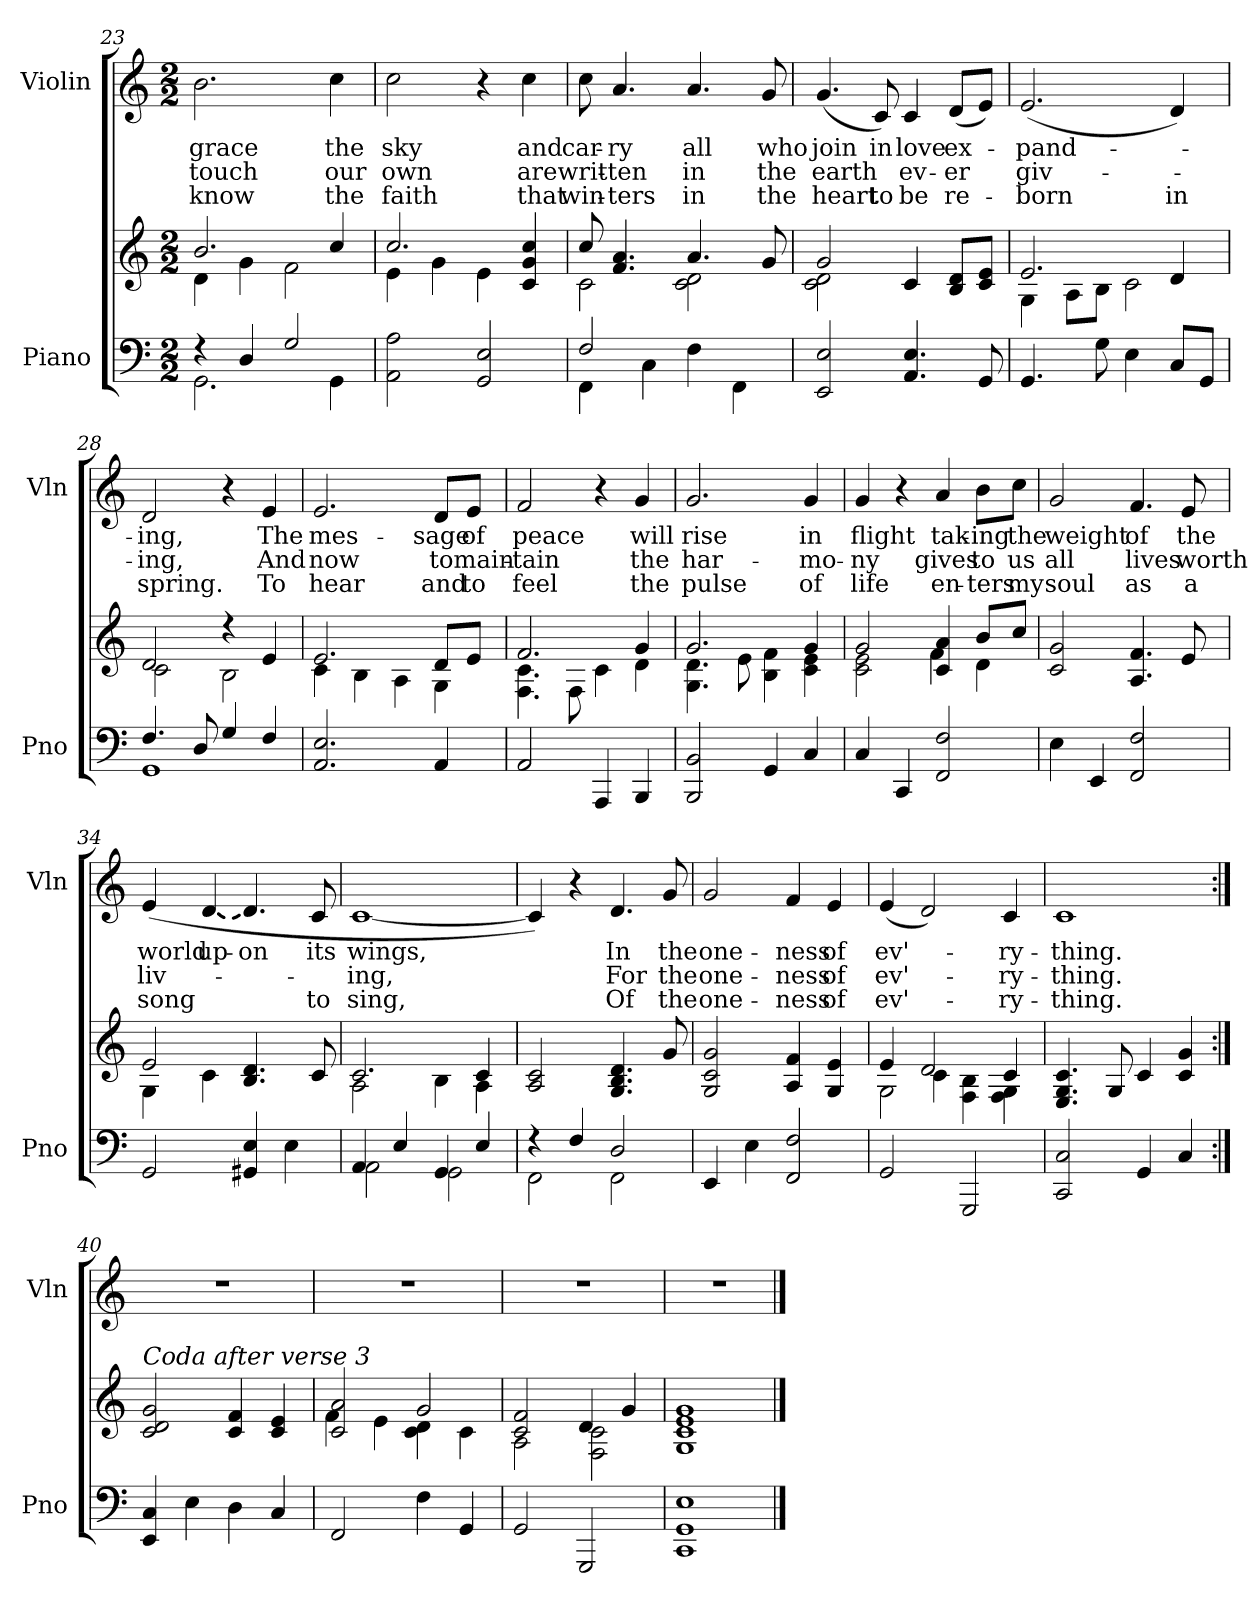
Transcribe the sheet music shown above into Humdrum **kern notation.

**kern	**kern	**kern	**text	**text	**text
*part2	*part2	*part1	*part1	*part1	*part1
*staff3	*staff2	*staff1	*staff1	*staff1	*staff1
*I"Piano	*	*I"Violin	*	*	*
*I'Pno	*	*I'Vln	*	*	*
*clefF4	*clefG2	*clefG2	*	*	*
*k[]	*k[]	*k[]	*	*	*
*M2/2	*M2/2	*M2/2	*	*	*
=23	=23	=23	=23	=23	=23
*^	*^	*	*	*	*
!	!	!	!	!	!LO:LY:b	!LO:LY:b	!LO:LY:b
4r	2.GG\	2.b/	4d\	2.b\	grace	touch	know
4D/	.	.	4g\	.	.	.	.
2G/	.	.	2f\	.	.	.	.
!	!	!	!	!	!LO:LY:b	!LO:LY:b	!LO:LY:b
.	4GG\	4cc/	.	4cc\	the	our	the
=24	=24	=24	=24	=24	=24	=24	=24
!	!	!	!	!	!LO:LY:b	!LO:LY:b	!LO:LY:b
*v	*v	*	*	*	*	*	*
2AA\ 2A\	2.cc/	4e\	2cc\	sky	own	faith
.	.	4g\	.	.	.	.
2GG/ 2E/	.	4e\	4r	.	.	.
!	!	!	!	!LO:LY:b	!LO:LY:b	!LO:LY:b
.	4c/ 4g/ 4cc/	4ryy	4cc\	and	are	that
=25	=25	=25	=25	=25	=25	=25
*^	*	*	*	*	*	*
!	!	!	!	!	!LO:LY:b	!LO:LY:b	!LO:LY:b
4FF\	2F/	8cc/	2c\	8cc\	car-	writ-	win-
!	!	!	!	!	!LO:LY:b	!LO:LY:b	!LO:LY:b
.	.	4.f/ 4.a/	.	4.a/	-ry	-ten	-ters
4C\	.	.	.	.	.	.	.
!	!	!	!	!	!LO:LY:b	!LO:LY:b	!LO:LY:b
4F\	2ryy	4.a/	2c\ 2d\	4.a/	all	in	in
4FF\	.	.	.	.	.	.	.
!	!	!	!	!	!LO:LY:b	!LO:LY:b	!LO:LY:b
.	.	8g/	.	8g/	who	the	the
*v	*v	*	*	*	*	*	*
!!LO:LB:g=z
=26	=26	=26	=26	=26	=26	=26
!	!	!	!	!LO:LY:b	!LO:LY:b	!LO:LY:b
2EE/ 2E/	2g/	2c\ 2d\	(4.g/	join	earth	heart
!	!	!	!	!LO:LY:b	!	!LO:LY:b
.	.	.	8c/)	in	.	to
!	!	!	!	!LO:LY:b	!LO:LY:b	!LO:LY:b
4.AA/ 4.E/	4c/	2ryy	4c/	love	ev-	be
!	!	!	!	!LO:LY:b	!LO:LY:b	!LO:LY:b
.	8B/ 8d/L	.	(8d/L	ex-	-er	re-
8GG/	8c/ 8e/J	.	8e/J)	.	.	.
=27	=27	=27	=27	=27	=27	=27
!	!	!	!	!LO:LY:b	!LO:LY:b	!LO:LY:b
4.GG/	2.e/	4G\	(2.e/	-pand-	giv-	-born
.	.	8A\L	.	.	.	.
8G\	.	8B\J	.	.	.	.
4E\	.	2c\	.	.	.	.
!	!	!	!	!	!	!LO:LY:b
8C/L	4d/	.	4d/)	.	.	in
8GG/J	.	.	.	.	.	.
=28	=28	=28	=28	=28	=28	=28
*^	*	*	*	*	*	*
!	!	!	!	!	!LO:LY:b	!LO:LY:b	!LO:LY:b
4.F/	1GG	2d/	2c\	2d/	-ing,	-ing,	spring.
8D/	.	.	.	.	.	.	.
4G/	.	4r	2B\	4r	.	.	.
!	!	!	!	!	!LO:LY:b	!LO:LY:b	!LO:LY:b
4F/	.	4e/	.	4e/	The	And	To
*v	*v	*	*	*	*	*	*
=29	=29	=29	=29	=29	=29	=29
!	!	!	!	!LO:LY:b	!LO:LY:b	!LO:LY:b
2.AA/ 2.E/	2.e/	4c\	2.e/	mes-	now	hear
.	.	4B\	.	.	.	.
.	.	4A\	.	.	.	.
!	!	!	!	!LO:LY:b	!LO:LY:b	!LO:LY:b
4AA/	8d/L	4G\	8d/L	-sage	to	and
!	!	!	!	!LO:LY:b	!LO:LY:b	!LO:LY:b
.	8e/J	.	8e/J	of	main-	to
=30	=30	=30	=30	=30	=30	=30
!	!	!	!	!LO:LY:b	!LO:LY:b	!LO:LY:b
2AA/	2.f/	4.F\ 4.c\	2f/	peace	-tain	feel
.	.	8F\	.	.	.	.
4AAA/	.	4c\	4r	.	.	.
!	!	!	!	!LO:LY:b	!LO:LY:b	!LO:LY:b
4BBB/	4g/	4d\	4g/	will	the	the
!!LO:PB:g=z
=31	=31	=31	=31	=31	=31	=31
!	!	!	!	!LO:LY:b	!LO:LY:b	!LO:LY:b
2BBB/ 2BB/	2.g/	4.G\ 4.d\	2.g/	rise	har-	pulse
.	.	8e\	.	.	.	.
4GG/	.	4B\ 4f\	.	.	.	.
!	!	!	!	!LO:LY:b	!LO:LY:b	!LO:LY:b
4C/	4g/	4c\ 4e\	4g/	in	-mo-	of
=32	=32	=32	=32	=32	=32	=32
!	!	!	!	!LO:LY:b	!LO:LY:b	!LO:LY:b
4C/	2g/	2c\ 2e\	4g/	ﬂight	-ny	life
4CC/	.	.	4r	.	.	.
!	!	!	!	!LO:LY:b	!LO:LY:b	!LO:LY:b
2FF/ 2F/	4c/ 4a/	4f\	4a/	tak-	gives	en-
!	!	!	!	!LO:LY:b	!LO:LY:b	!LO:LY:b
.	8b/L	4d\	8b\L	-ing	to	-ters
!	!	!	!	!LO:LY:b	!LO:LY:b	!LO:LY:b
.	8cc/J	.	8cc\J	the	us	my
*	*v	*v	*	*	*	*
=33	=33	=33	=33	=33	=33
!	!	!	!LO:LY:b	!LO:LY:b	!LO:LY:b
4E\	2c/ 2g/	2g/	weight	all	soul
4EE/	.	.	.	.	.
!	!	!	!LO:LY:b	!LO:LY:b	!LO:LY:b
2FF/ 2F/	4.A/ 4.f/	4.f/	of	lives	as
!	!	!	!LO:LY:b	!LO:LY:b	!LO:LY:b
.	8e/	8e/	the	worth	a
!!LO:LB:g=z
=34	=34	=34	=34	=34	=34
*	*^	*	*	*	*
!	!	!	!	!LO:LY:b	!LO:LY:b	!LO:LY:b
2GG/	2e/	4G\	(4e/	world	liv-	song
!	!	!	!LO:T:dash	!LO:LY:b	!	!
.	.	4c\	[4d/	up-	.	.
!	!	!	!	!LO:LY:b	!	!
4GG#X/ 4E/	4.B/ 4.d/	2ryy	4.d/]	-on	.	.
4E\	.	.	.	.	.	.
!	!	!	!	!LO:LY:b	!	!LO:LY:b
.	8c/	.	8c/	its	.	to
=35	=35	=35	=35	=35	=35	=35
*^	*	*	*	*	*	*
!	!	!	!	!	!LO:LY:b	!LO:LY:b	!LO:LY:b
4AA/	2AA\	2.c/	2A\	[1c	wings,	-ing,	sing,
4E/	.	.	.	.	.	.	.
4GG/	2GG\	.	4B\	.	.	.	.
4E/	.	4c/	4A\	.	.	.	.
*	*	*v	*v	*	*	*	*
=36	=36	=36	=36	=36	=36	=36
4r	2FF\	2A/ 2c/	4c/])	.	.	.
4F/	.	.	4r	.	.	.
!	!	!	!	!LO:LY:b	!LO:LY:b	!LO:LY:b
2D/	2FF\	4.G/ 4.B/ 4.d/	4.d/	In	For	Of
!	!	!	!	!LO:LY:b	!LO:LY:b	!LO:LY:b
.	.	8g/	8g/	the	the	the
*v	*v	*	*	*	*	*
=37	=37	=37	=37	=37	=37
!	!	!	!LO:LY:b	!LO:LY:b	!LO:LY:b
4EE/	2G/ 2c/ 2g/	2g/	one-	one-	one-
4E\	.	.	.	.	.
!	!	!	!LO:LY:b	!LO:LY:b	!LO:LY:b
2FF/ 2F/	4A/ 4f/	4f/	-ness	-ness	-ness
!	!	!	!LO:LY:b	!LO:LY:b	!LO:LY:b
.	4G/ 4e/	4e/	of	of	of
=38	=38	=38	=38	=38	=38
*	*^	*	*	*	*
*	*	*^	*	*	*	*
!	!	!	!	!	!LO:LY:b	!LO:LY:b	!LO:LY:b
2GG/	4e/	2G\	4ryy	(<4e/	ev'-	ev'-	ev'-
.	2d/	.	4c\	2d/)	.	.	.
2GGG/	.	4F\ 4B\	2ryy	.	.	.	.
!	!	!	!	!	!LO:LY:b	!LO:LY:b	!LO:LY:b
.	4c/	4F\ 4G\	.	4c/	-ry-	-ry-	-ry-
*	*	*v	*v	*	*	*	*
=39	=39	=39	=39	=39	=39	=39
!	!	!	!	!LO:LY:b	!LO:LY:b	!LO:LY:b
*	*v	*v	*	*	*	*
2CC/ 2C/	4.E/ 4.G/ 4.c/	1c	-thing.	-thing.	-thing.
.	8G/	.	.	.	.
4GG/	4c/	.	.	.	.
4C/	4c/ 4g/	.	.	.	.
!!LO:LB:g=z
=40:|!	=40:|!	=40:|!	=40:|!	=40:|!	=40:|!
!	!LO:TX:a:i:t=Coda after verse 3	!	!	!	!
4EE/ 4C/	2c/ 2d/ 2g/	1r	.	.	.
4E\	.	.	.	.	.
4D\	4c/ 4f/	.	.	.	.
4C/	4c/ 4e/	.	.	.	.
=41	=41	=41	=41	=41	=41
*	*^	*	*	*	*
2FF/	2c/ 2a/	4f\	1r	.	.	.
.	.	4e\	.	.	.	.
4F\	2g/	4c\ 4d\	.	.	.	.
4GG/	.	4c\	.	.	.	.
=42	=42	=42	=42	=42	=42	=42
2GG/	2c/ 2f/	2A\	1r	.	.	.
2GGG/	4d/	2F\ 2c\	.	.	.	.
.	4g/	.	.	.	.	.
*	*v	*v	*	*	*	*
=43	=43	=43	=43	=43	=43
1CC 1GG 1E	1G 1c 1e 1g	1r	.	.	.
==	==	==	==	==	==
*-	*-	*-	*-	*-	*-
